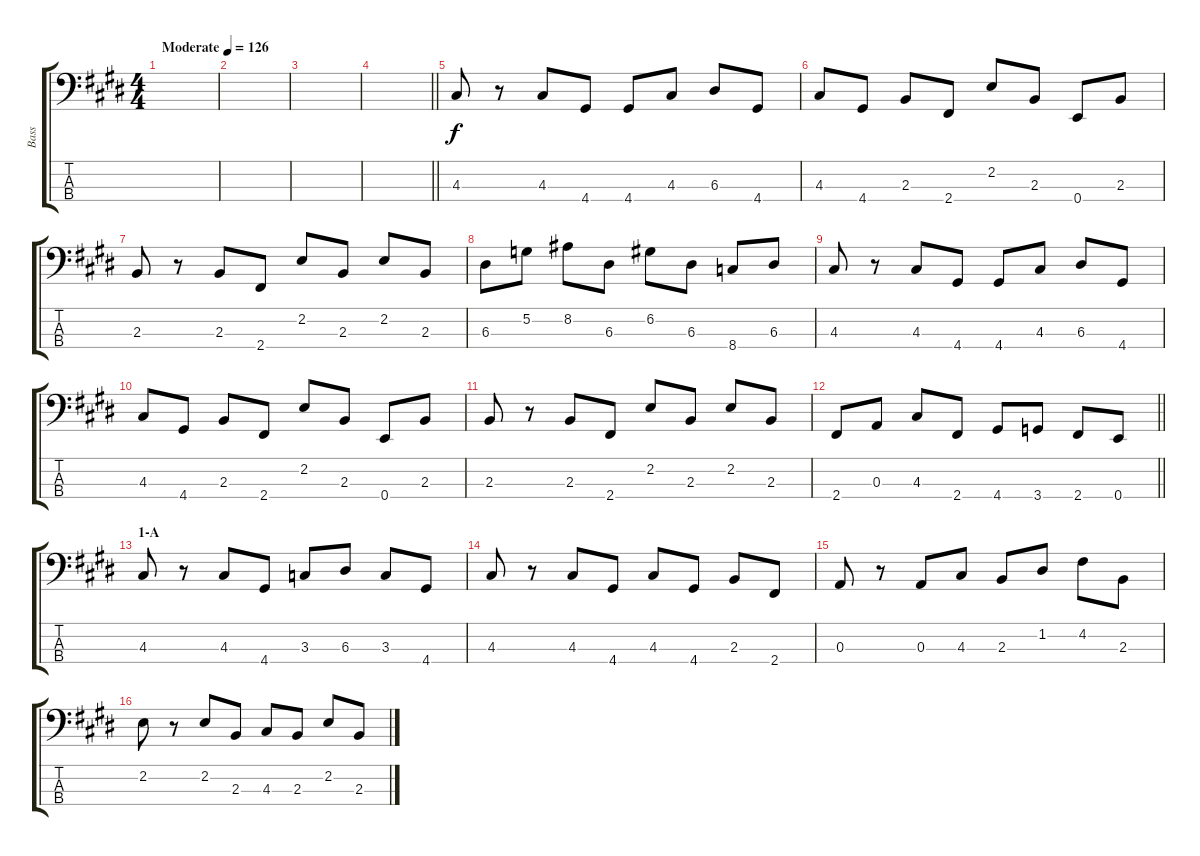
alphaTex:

\track ("Bass" "Bass") {instrument electricbassfinger}
\staff {score tabs}
\tuning (G2 D2 A1 E1) {hide}
\ts (4 4)
\tempo (126 "Moderate")
\clef f4
\ks e
|
|
|
\barLineRight lightlight
|
4.3.8 r.8 4.3.8 4.4.8 4.4.8 4.3.8 6.3.8 4.4.8 |
4.3.8 4.4.8 2.3.8 2.4.8 2.2.8 2.3.8 0.4.8 2.3.8 |
2.3.8 r.8 2.3.8 2.4.8 2.2.8 2.3.8 2.2.8 2.3.8 |
6.3.8 5.2.8 8.2.8 6.3.8 6.2.8 6.3.8 8.4.8 6.3.8 |
4.3.8 r.8 4.3.8 4.4.8 4.4.8 4.3.8 6.3.8 4.4.8 |
4.3.8 4.4.8 2.3.8 2.4.8 2.2.8 2.3.8 0.4.8 2.3.8 |
2.3.8 r.8 2.3.8 2.4.8 2.2.8 2.3.8 2.2.8 2.3.8 |
\barLineRight lightlight
2.4.8 0.3.8 4.3.8 2.4.8 4.4.8 3.4.8 2.4.8 0.4.8 |
\section ("" "1-A")
4.3.8 r.8 4.3.8 4.4.8 3.3.8 6.3.8 3.3.8 4.4.8 |
4.3.8 r.8 4.3.8 4.4.8 4.3.8 4.4.8 2.3.8 2.4.8 |
0.3.8 r.8 0.3.8 4.3.8 2.3.8 1.2.8 4.2.8 2.3.8 |
2.2.8 r.8 2.2.8 2.3.8 4.3.8 2.3.8 2.2.8 2.3.8
